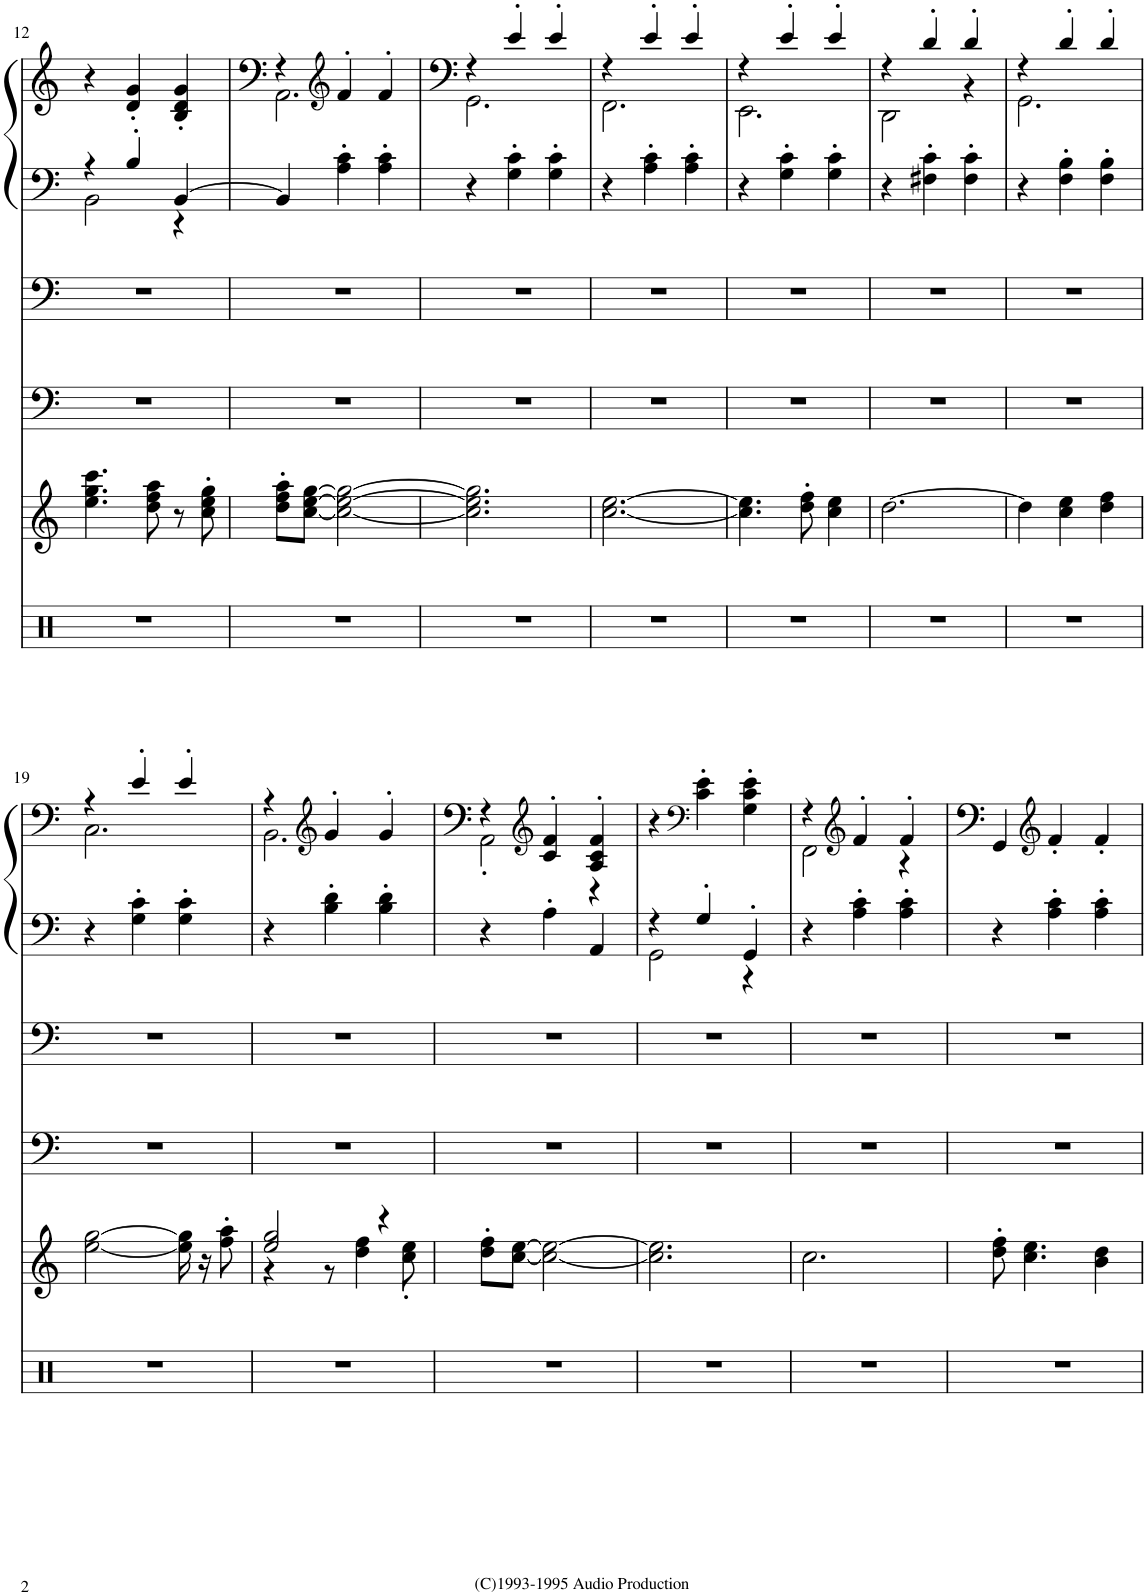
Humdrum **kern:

**kern	**kern	**kern	**kern	**kern	**kern
*part5	*part4	*part3	*part2	*part1	*part1
*staff6	*staff5	*staff4	*staff3	*staff2	*staff1
*I"Percussion	*I"Harmonica	*I"Steel Gtr.	*I"Fingered Bass	*I"Grand Piano, Piano Man	*
*	*I'Hmca	*	*	*I'Pno	*
!!LO:PB:g=z
*clefX	*clefG2	*clefF4	*clefF4	*clefG2	*clefG2
*k[]	*k[]	*k[]	*k[]	*k[]	*k[]
*M3/4	*M3/4	*M3/4	*M3/4	*M3/4	*M3/4
=12	=12	=12	=12	=12	=12
*	*	*	*	*^	*
2.r	4.ee\ 4.gg\ 4.ccc\	2.r	2.r	4r	2BB\	4r
.	.	.	.	4B'/	.	4d/' 4g/'
.	8dd\ 8ff\ 8aa\	.	.	.	.	.
.	8r	.	.	[4BB/	4r	4B/' 4d/' 4g/'
.	8cc\' 8ee\' 8gg\'	.	.	.	.	.
*	*	*	*	*v	*v	*
=13	=13	=13	=13	=13	=13
*	*	*	*	*	*^
2.r	8dd\' 8ff\' 8aa\'L	2.r	2.r	4BB/]	4r	2.AA\
.	[8cc\ [8ee\ [8gg\J	.	.	.	.	.
*	*	*	*	*	*clefG2	*
.	2cc\_ 2ee\_ 2gg\_	.	.	4A\' 4c\'	4f'/	.
.	.	.	.	4A\' 4c\'	4f'/	.
=14	=14	=14	=14	=14	=14	=14
2.r	2.cc\] 2.ee\] 2.gg\]	2.r	2.r	4r	4r	2.GG\
.	.	.	.	4G\' 4c\'	4e'/	.
.	.	.	.	4G\' 4c\'	4e'/	.
=15	=15	=15	=15	=15	=15	=15
2.r	[2.cc\ [2.ee\	2.r	2.r	4r	4r	2.FF\
.	.	.	.	4A\' 4c\'	4e'/	.
.	.	.	.	4A\' 4c\'	4e'/	.
=16	=16	=16	=16	=16	=16	=16
2.r	4.cc\] 4.ee\]	2.r	2.r	4r	4r	2.EE\
.	.	.	.	4G\' 4c\'	4e'/	.
.	8dd\' 8ff\'	.	.	.	.	.
.	4cc\ 4ee\	.	.	4G\' 4c\'	4e'/	.
=17	=17	=17	=17	=17	=17	=17
2.r	[2.dd\	2.r	2.r	4r	4r	2DD\
.	.	.	.	4F#X\' 4c\'	4d'/	.
.	.	.	.	4F#\' 4c\'	4d'/	4r
=18	=18	=18	=18	=18	=18	=18
2.r	4dd\]	2.r	2.r	4r	4r	2.GG\
.	4cc\ 4ee\	.	.	4F\' 4B\'	4d'/	.
.	4dd\ 4ff\	.	.	4F\' 4B\'	4d'/	.
!!LO:LB:g=z	!!
=19	=19	=19	=19	=19	=19	=19
2.r	[2ee\ [2gg\	2.r	2.r	4r	4r	2.C\
.	.	.	.	4G\' 4c\'	4e'/	.
.	16ee\] 16gg\]	.	.	4G\' 4c\'	4e'/	.
.	16r	.	.	.	.	.
.	8ff\' 8aa\'	.	.	.	.	.
=20	=20	=20	=20	=20	=20	=20
*	*^	*	*	*	*	*
2.r	2ee/ 2gg/	4r	2.r	2.r	4r	4r	2.BB\
*	*	*	*	*	*	*clefG2	*
.	.	8r	.	.	4B\' 4d\'	4g'/	.
.	.	4dd\ 4ff\	.	.	.	.	.
.	4r	.	.	.	4B\' 4d\'	4g'/	.
.	.	8cc\' 8ee\'	.	.	.	.	.
*	*v	*v	*	*	*	*	*
=21	=21	=21	=21	=21	=21	=21
2.r	8dd\' 8ff\'L	2.r	2.r	4r	4r	2AA'\
.	[8cc\ [8ee\J	.	.	.	.	.
*	*	*	*	*	*clefG2	*
.	2cc\_ 2ee\_	.	.	4A'\	4c/' 4f/'	.
.	.	.	.	4AA/	4A/' 4c/' 4f/'	4r
*	*	*	*	*	*v	*v
=22	=22	=22	=22	=22	=22
*	*	*	*	*^	*
2.r	2.cc\] 2.ee\]	2.r	2.r	4r	2GG\	4r
*	*	*	*	*	*	*clefF4
.	.	.	.	4G'/	.	4c\' 4e\'
.	.	.	.	4GG'/	4r	4G\' 4c\' 4e\'
*	*	*	*	*v	*v	*
=23	=23	=23	=23	=23	=23
*	*	*	*	*	*^
2.r	2.cc\	2.r	2.r	4r	4r	2FF\
*	*	*	*	*	*clefG2	*
.	.	.	.	4A\' 4c\'	4f'/	.
.	.	.	.	4A\' 4c\'	4f'/	4r
*	*	*	*	*	*v	*v
=24	=24	=24	=24	=24	=24
2.r	8dd\' 8ff\'	2.r	2.r	4r	4GG/
.	4.cc\ 4.ee\	.	.	.	.
*	*	*	*	*	*clefG2
.	.	.	.	4A\' 4c\'	4f'/
.	4b\ 4dd\	.	.	4A\' 4c\'	4f'/
=	=	=	=	=	=
*-	*-	*-	*-	*-	*-
